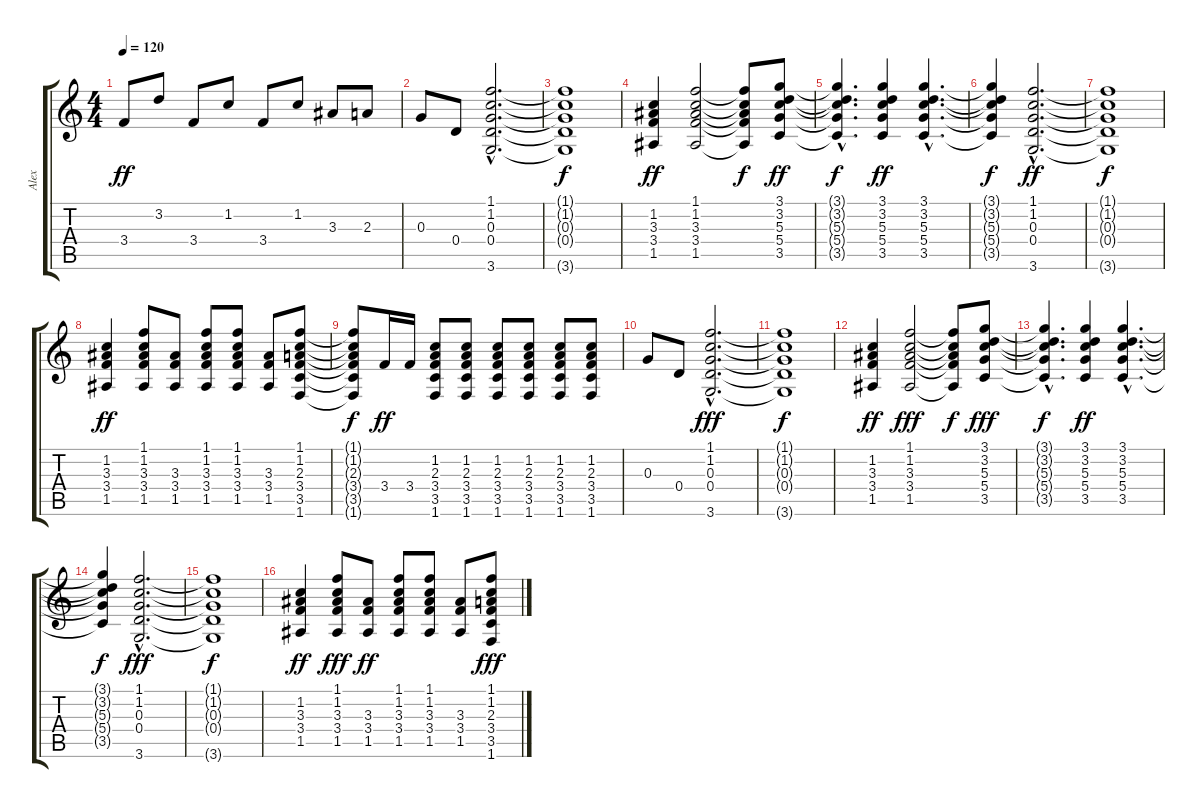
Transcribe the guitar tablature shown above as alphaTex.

\track ("Alex" "Alex") {instrument distortionguitar}
\staff {score tabs}
\tuning (E4 B3 G3 D3 A2 E2) {hide}
\ts (4 4)
\tempo 120
\clef g2
\ks c
3.4.8{dy ff instrument electricguitarmuted} 3.2.8 3.4.8 1.2.8 3.4.8 1.2.8 3.3.8 2.3.8 |
0.3.8{instrument distortionguitar} 0.4.8 (1.1{hac} 1.2{hac} 0.3{hac} 0.4{hac} 3.6{hac}).2{d} |
(1.1{t} 1.2{t} 0.3{t} 0.4{t} 3.6{t}).1{dy f} |
(1.2 3.3 3.4 1.5).4{dy ff} (1.1 1.2 3.3 3.4 1.5).2 (1.1{t} 1.2{t} 3.3{t} 3.4{t} 1.5{t}).8{dy f} (3.1 3.2 5.3 5.4 3.5).8{dy ff} |
(3.1{hac t} 3.2{hac t} 5.3{hac t} 5.4{hac t} 3.5{hac t}).4{d dy f} (3.1 3.2 5.3 5.4 3.5).4{dy ff} (3.1{hac} 3.2{hac} 5.3{hac} 5.4{hac} 3.5{hac}).4{d} |
(3.1{t} 3.2{t} 5.3{t} 5.4{t} 3.5{t}).4{dy f} (1.1{hac} 1.2{hac} 0.3{hac} 0.4{hac} 3.6{hac}).2{d dy ff} |
(1.1{t} 1.2{t} 0.3{t} 0.4{t} 3.6{t}).1{dy f} |
(1.2 3.3 3.4 1.5).4{dy ff} (1.1 1.2 3.3 3.4 1.5).8 (3.3 3.4 1.5).8 (1.1 1.2 3.3 3.4 1.5).8 (1.1 1.2 3.3 3.4 1.5).8 (3.3 3.4 1.5).8 (1.1 1.2 2.3 3.4 3.5 1.6).8 |
(1.1{t} 1.2{t} 2.3{t} 3.4{t} 3.5{t} 1.6{t}).8{dy f} 3.4.16{dy ff} 3.4.16 (1.2 2.3 3.4 3.5 1.6).8 (1.2 2.3 3.4 3.5 1.6).8 (1.2 2.3 3.4 3.5 1.6).8 (1.2 2.3 3.4 3.5 1.6).8 (1.2 2.3 3.4 3.5 1.6).8 (1.2 2.3 3.4 3.5 1.6).8 |
0.3.8 0.4.8 (1.1{hac} 1.2{hac} 0.3{hac} 0.4{hac} 3.6{hac}).2{d dy fff} |
(1.1{t} 1.2{t} 0.3{t} 0.4{t} 3.6{t}).1{dy f} |
(1.2 3.3 3.4 1.5).4{dy ff} (1.1 1.2 3.3 3.4 1.5).2{dy fff} (1.1{t} 1.2{t} 3.3{t} 3.4{t} 1.5{t}).8{dy f} (3.1 3.2 5.3 5.4 3.5).8{dy fff} |
(3.1{hac t} 3.2{hac t} 5.3{hac t} 5.4{hac t} 3.5{hac t}).4{d dy f} (3.1 3.2 5.3 5.4 3.5).4{dy ff} (3.1{hac} 3.2{hac} 5.3{hac} 5.4{hac} 3.5{hac}).4{d} |
(3.1{t} 3.2{t} 5.3{t} 5.4{t} 3.5{t}).4{dy f} (1.1{hac} 1.2{hac} 0.3{hac} 0.4{hac} 3.6{hac}).2{d dy fff} |
(1.1{t} 1.2{t} 0.3{t} 0.4{t} 3.6{t}).1{dy f} |
(1.2 3.3 3.4 1.5).4{dy ff} (1.1 1.2 3.3 3.4 1.5).8{dy fff} (3.3 3.4 1.5).8{dy ff} (1.1 1.2 3.3 3.4 1.5).8 (1.1 1.2 3.3 3.4 1.5).8 (3.3 3.4 1.5).8 (1.1 1.2 2.3 3.4 3.5 1.6).8{dy fff}
